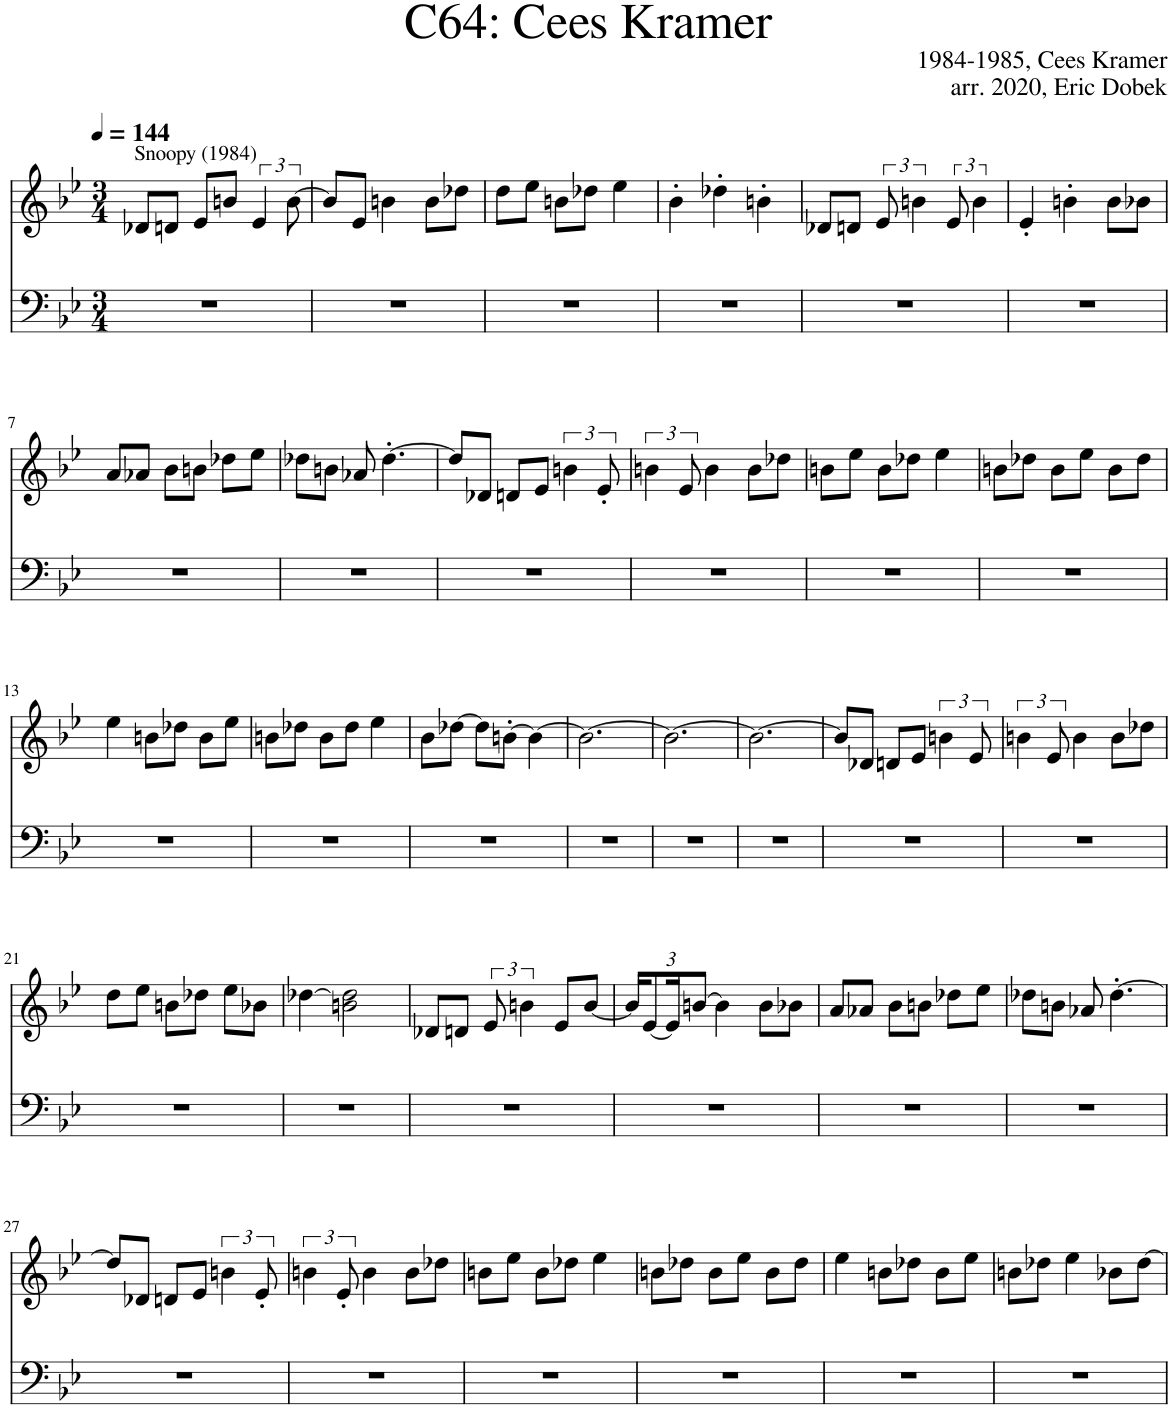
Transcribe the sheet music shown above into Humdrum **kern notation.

**kern	**kern
*part1	*part1
*staff2	*staff1
*I"Piano	*
*I'Pno.	*
*clefF4	*clefG2
*k[b-e-]	*k[b-e-]
*M3/4	*M3/4
*MM144	*MM144
=1	=1
!	!LO:TX:a:t=Snoopy (1984)
2.r	8d-X/L
.	8dn/J
.	8e-/L
.	8bn/J
.	6e-/
.	[12b\
=2	=2
2.r	8b/L]
.	8e-/J
.	4bn\
.	8b\L
.	8dd-X\J
=3	=3
2.r	8dd\L
.	8ee-\J
.	8bn\L
.	8dd-X\J
.	4ee-\
=4	=4
2.r	4b-'\
.	4dd-X'\
.	4bn'\
=5	=5
2.r	8d-X/L
.	8dn/J
.	12e-/
.	6bn\
.	12e-/
.	6b\
=6	=6
2.r	4e-'/
.	4bn'\
.	8b\L
.	8b-X\J
!!LO:LB:g=z
=7	=7
2.r	8a/L
.	8a-X/J
.	8b-\L
.	8bn\J
.	8dd-X\L
.	8ee-\J
=8	=8
2.r	8dd-X\L
.	8bn\J
.	8a-X/
.	[4.dd-'\
=9	=9
2.r	8dd-/L]
.	8d-X/J
.	8dn/L
.	8e-/J
.	6bn\
.	12e-'/
=10	=10
2.r	6bn\
.	12e-/
.	4b\
.	8b\L
.	8dd-X\J
=11	=11
2.r	8bn\L
.	8ee-\J
.	8b\L
.	8dd-X\J
.	4ee-\
=12	=12
2.r	8bn\L
.	8dd-X\J
.	8b\L
.	8ee-\J
.	8b\L
.	8dd-\J
!!LO:LB:g=z
=13	=13
2.r	4ee-\
.	8bn\L
.	8dd-X\J
.	8b\L
.	8ee-\J
=14	=14
2.r	8bn\L
.	8dd-X\J
.	8b\L
.	8dd-\J
.	4ee-\
=15	=15
2.r	8b-\L
.	[8dd-X\J
.	8dd-\L]
.	[8bn'\J
.	4b\_
=16	=16
2.r	2.b\_
=17	=17
2.r	2.b\_
=18	=18
2.r	2.b\_
=19	=19
2.r	8b/L]
.	8d-X/J
.	8dn/L
.	8e-/J
.	6bn\
.	12e-/
=20	=20
2.r	6bn\
.	12e-/
.	4b\
.	8b\L
.	8dd-X\J
!!LO:LB:g=z
=21	=21
2.r	8dd\L
.	8ee-\J
.	8bn\L
.	8dd-X\J
.	8ee-\L
.	8b-X\J
=22	=22
2.r	[4dd-X\
.	2bn\ 2dd-\]
=23	=23
2.r	8d-X/L
.	8dn/J
.	12e-/
.	6bn\
.	8e-/L
.	[8b/J
=24	=24
*	*Xbrackettup
2.r	24b/KL]
.	[12e-/
.	24e-/K]
.	[12bn/J
.	4b\]
.	8b\L
.	8b-X\J
=25	=25
2.r	8a/L
.	8a-X/J
.	8b-\L
.	8bn\J
.	8dd-X\L
.	8ee-\J
=26	=26
2.r	8dd-X\L
.	8bn\J
.	8a-X/
.	[4.dd-'\
!!LO:LB:g=z
=27	=27
2.r	8dd-/L]
.	8d-X/J
.	8dn/L
.	8e-/J
*	*brackettup
.	6bn\
.	12e-'/
=28	=28
2.r	6bn\
.	12e-'/
.	4b\
.	8b\L
.	8dd-X\J
=29	=29
2.r	8bn\L
.	8ee-\J
.	8b\L
.	8dd-X\J
.	4ee-\
=30	=30
2.r	8bn\L
.	8dd-X\J
.	8b\L
.	8ee-\J
.	8b\L
.	8dd-\J
=31	=31
2.r	4ee-\
.	8bn\L
.	8dd-X\J
.	8b\L
.	8ee-\J
=32	=32
2.r	8bn\L
.	8dd-X\J
.	4ee-\
.	8b-X\L
.	[8dd-\J
=	=
*-	*-
